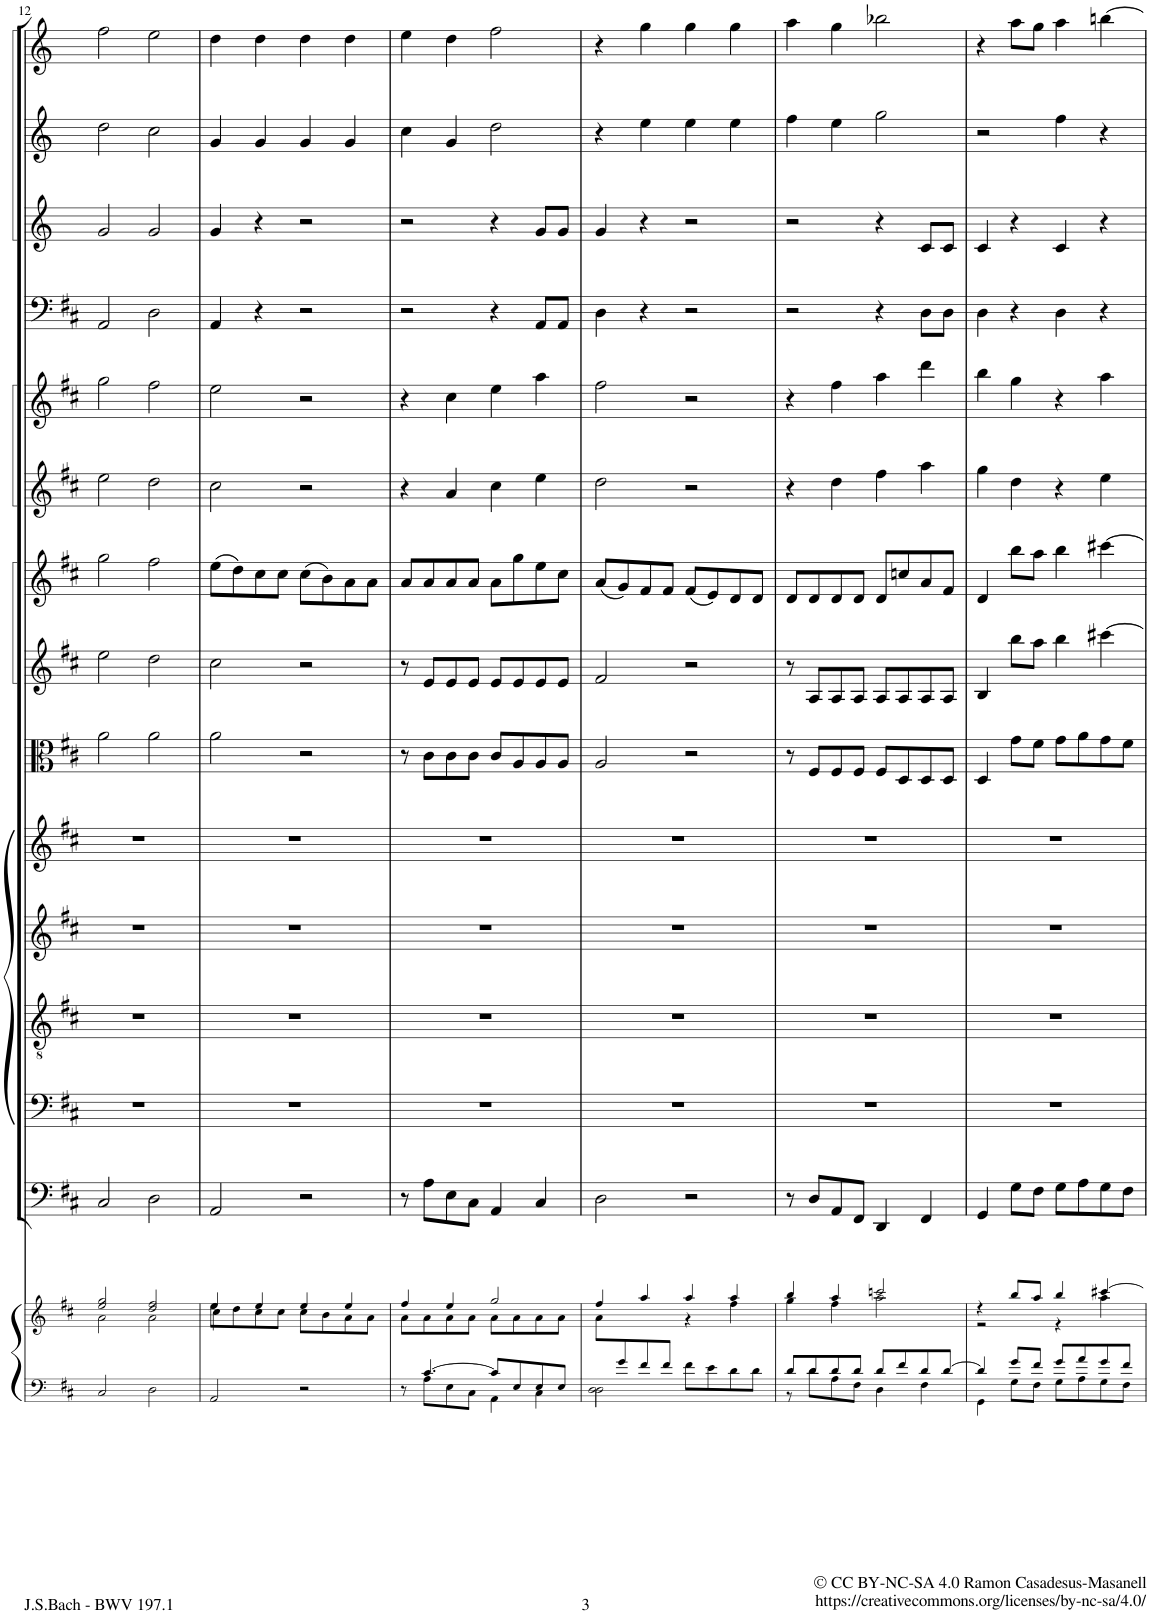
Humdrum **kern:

**kern	**kern	**kern	**kern	**kern	**kern	**kern	**kern	**kern	**kern	**kern	**kern	**kern	**kern	**kern	**kern
*part15	*part15	*part14	*part13	*part12	*part11	*part10	*part9	*part8	*part7	*part6	*part5	*part4	*part3	*part2	*part1
*staff16	*staff15	*staff14	*staff13	*staff12	*staff11	*staff10	*staff9	*staff8	*staff7	*staff6	*staff5	*staff4	*staff3	*staff2	*staff1
*I"Piano reduction	*	*I"Continuo	*I"Basso	*I"Tenore	*I"Alto	*I"Soprano	*I"Viola	*I"Violino II	*I"Violino I	*I"Oboe II	*I"Oboe	*I"Timpani	*I"Tromba III	*I"Tromba II	*I"Tromba I
*I'Pno	*	*	*	*	*	*	*I'Vla	*I'Vln	*I'Vln	*I'Ob	*I'Ob	*I'Timp	*	*	*
!!LO:PB:g=z
*clefF4	*clefG2	*clefF4	*clefF4	*clefGv2	*clefG2	*clefG2	*clefC3	*clefG2	*clefG2	*clefG2	*clefG2	*clefF4	*clefG2	*clefG2	*clefG2
*	*	*	*	*	*	*	*	*	*	*	*	*	*Trd-1c-2	*Trd-1c-2	*Trd-1c-2
*k[f#c#]	*k[f#c#]	*k[f#c#]	*k[f#c#]	*k[f#c#]	*k[f#c#]	*k[f#c#]	*k[f#c#]	*k[f#c#]	*k[f#c#]	*k[f#c#]	*k[f#c#]	*k[f#c#]	*k[]	*k[]	*k[]
*M2/2	*M2/2	*M2/2	*M2/2	*M2/2	*M2/2	*M2/2	*M2/2	*M2/2	*M2/2	*M2/2	*M2/2	*M2/2	*M2/2	*M2/2	*M2/2
*met(c|)	*met(c|)	*met(c|)	*met(c|)	*met(c|)	*met(c|)	*met(c|)	*met(c|)	*met(c|)	*met(c|)	*met(c|)	*met(c|)	*met(c|)	*met(c|)	*met(c|)	*met(c|)
=12	=12	=12	=12	=12	=12	=12	=12	=12	=12	=12	=12	=12	=12	=12	=12
*	*^	*	*	*	*	*	*	*	*	*	*	*	*	*	*
2C#/	2ee/ 2gg/	2a\	2C#/	1r	1r	1r	1r	2a\	2ee\	2gg\	2ee\	2gg\	2AA/	2g/	2dd\	2ff\
2D\	2dd/ 2ff#/	2a\	2D\	.	.	.	.	2a\	2dd\	2ff#\	2dd\	2ff#\	2D\	2g/	2cc\	2ee\
=13	=13	=13	=13	=13	=13	=13	=13	=13	=13	=13	=13	=13	=13	=13	=13	=13
*	*	*^	*	*	*	*	*	*	*	*	*	*	*	*	*	*
2AA/	4ee/	8ee\L	4cc#\	2AA/	1r	1r	1r	1r	2a\	2cc#\	(8ee\L	2cc#\	2ee\	4AA/	4g/	4g/	4dd\
.	.	8dd\	.	.	.	.	.	.	.	.	8dd\)	.	.	.	.	.	.
.	4ee/	8cc#\	4ryy	.	.	.	.	.	.	.	8cc#\	.	.	4r	4r	4g/	4dd\
.	.	8cc#\J	.	.	.	.	.	.	.	.	8cc#\J	.	.	.	.	.	.
2r	4ee/	8cc#\L	2ryy	2r	.	.	.	.	2r	2r	(8cc#\L	2r	2r	2r	2r	4g/	4dd\
.	.	8b\	.	.	.	.	.	.	.	.	8b\)	.	.	.	.	.	.
.	4ee/	8a\	.	.	.	.	.	.	.	.	8a\	.	.	.	.	4g/	4dd\
.	.	8a\J	.	.	.	.	.	.	.	.	8a\J	.	.	.	.	.	.
*	*	*v	*v	*	*	*	*	*	*	*	*	*	*	*	*	*	*
=14	=14	=14	=14	=14	=14	=14	=14	=14	=14	=14	=14	=14	=14	=14	=14	=14
*^	*	*	*	*	*	*	*	*	*	*	*	*	*	*	*	*
8r	8ryy	4ff#/	8a\L	8r	1r	1r	1r	1r	8r	8r	8a/L	4r	4r	2r	2r	4cc\	4ee\
[4.c#/	8A\L	.	8a\	8A\L	.	.	.	.	8c#\L	8e/L	8a/	.	.	.	.	.	.
.	8E\	4ee/	8a\	8E\	.	.	.	.	8c#\	8e/	8a/	4a/	4cc#\	.	.	4g/	4dd\
.	8C#\J	.	8a\J	8C#\J	.	.	.	.	8c#\J	8e/J	8a/J	.	.	.	.	.	.
8c#/L]	4AA\	2gg/	8a\L	4AA/	.	.	.	.	8c#/L	8e/L	8a\L	4cc#\	4ee\	4r	4r	2dd\	2ff\
8E/	.	.	8a\	.	.	.	.	.	8A/	8e/	8gg\	.	.	.	.	.	.
8E/	4C#\	.	8a\	4C#/	.	.	.	.	8A/	8e/	8ee\	4ee\	4aa\	8AA/L	8g/L	.	.
8E/J	.	.	8a\J	.	.	.	.	.	8A/J	8e/J	8cc#\J	.	.	8AA/J	8g/J	.	.
=15	=15	=15	=15	=15	=15	=15	=15	=15	=15	=15	=15	=15	=15	=15	=15	=15	=15
*	*^	*	*^	*	*	*	*	*	*	*	*	*	*	*	*	*	*
2D\	8ryy	2D\	4ff#/	2ryy	8a\L	2D\	1r	1r	1r	1r	2A/	2f#/	(8a/L	2dd\	2ff#\	4D\	4g/	4r	4r
.	8g/	.	.	.	2..ryy	.	.	.	.	.	.	.	8g/)	.	.	.	.	.	.
.	8f#/	.	4aa/	.	.	.	.	.	.	.	.	.	8f#/	.	.	4r	4r	4ee\	4gg\
.	8f#/J	.	.	.	.	.	.	.	.	.	.	.	8f#/J	.	.	.	.	.	.
2ryy	8f#\L	2ryy	4aa/	4r	.	2r	.	.	.	.	2r	2r	(8f#/L	2r	2r	2r	2r	4ee\	4gg\
.	8e\	.	.	.	.	.	.	.	.	.	.	.	8e/)	.	.	.	.	.	.
.	8d\	.	4aa/	4ff#\	.	.	.	.	.	.	.	.	8d/	.	.	.	.	4ee\	4gg\
.	8d\J	.	.	.	.	.	.	.	.	.	.	.	8d/J	.	.	.	.	.	.
*	*v	*v	*	*	*	*	*	*	*	*	*	*	*	*	*	*	*	*	*
*	*	*	*v	*v	*	*	*	*	*	*	*	*	*	*	*	*	*	*
=16	=16	=16	=16	=16	=16	=16	=16	=16	=16	=16	=16	=16	=16	=16	=16	=16	=16
8d/L	8r	4bb/	4gg\	8r	1r	1r	1r	1r	8r	8r	8d/L	4r	4r	2r	2r	4ff\	4aa\
8d/	8d\L	.	.	8D/L	.	.	.	.	8F#/L	8A/L	8d/	.	.	.	.	.	.
8d/	8A\	4aa/	4ff#\	8AA/	.	.	.	.	8F#/	8A/	8d/	4dd\	4ff#\	.	.	4ee\	4gg\
8d/J	8F#\J	.	.	8FF#/J	.	.	.	.	8F#/J	8A/J	8d/J	.	.	.	.	.	.
8d/L	4D\	2cccn/	2aa\	4DD/	.	.	.	.	8F#/L	8A/L	8d/L	4ff#\	4aa\	4r	4r	2gg\	2bb-X\
8f#/	.	.	.	.	.	.	.	.	8D/	8A/	8ccn/	.	.	.	.	.	.
8d/	4F#\	.	.	4FF#/	.	.	.	.	8D/	8A/	8a/	4aa\	4ddd\	8D\L	8c/L	.	.
[8d/J	.	.	.	.	.	.	.	.	8D/J	8A/J	8f#/J	.	.	8D\J	8c/J	.	.
=17	=17	=17	=17	=17	=17	=17	=17	=17	=17	=17	=17	=17	=17	=17	=17	=17	=17
4d/]	4GG\	4r	2r	4GG/	1r	1r	1r	1r	4D/	4B/	4d/	4gg\	4bb\	4D\	4c/	2r	4r
8g/L	8G\L	8bb/L	.	8G\L	.	.	.	.	8g\L	8bb\L	8bb\L	4dd\	4gg\	4r	4r	.	8aa\L
8f#/J	8F#\J	8aa/J	.	8F#\J	.	.	.	.	8f#\J	8aa\J	8aa\J	.	.	.	.	.	8gg\J
8g/L	8G\L	4bb/	4r	8G\L	.	.	.	.	8g\L	4bb\	4bb\	4r	4r	4D\	4c/	4ff\	4aa\
8a/	8A\	.	.	8A\	.	.	.	.	8a\	.	.	.	.	.	.	.	.
8g/	8G\	[4ccc#X/	4aa\	8G\	.	.	.	.	8g\	[4ccc#X\	[4ccc#X\	4ee\	4aa\	4r	4r	4r	[4bbn\
8f#/J	8F#\J	.	.	8F#\J	.	.	.	.	8f#\J	.	.	.	.	.	.	.	.
*v	*v	*	*	*	*	*	*	*	*	*	*	*	*	*	*	*	*
*	*v	*v	*	*	*	*	*	*	*	*	*	*	*	*	*	*
=	=	=	=	=	=	=	=	=	=	=	=	=	=	=	=
*-	*-	*-	*-	*-	*-	*-	*-	*-	*-	*-	*-	*-	*-	*-	*-
